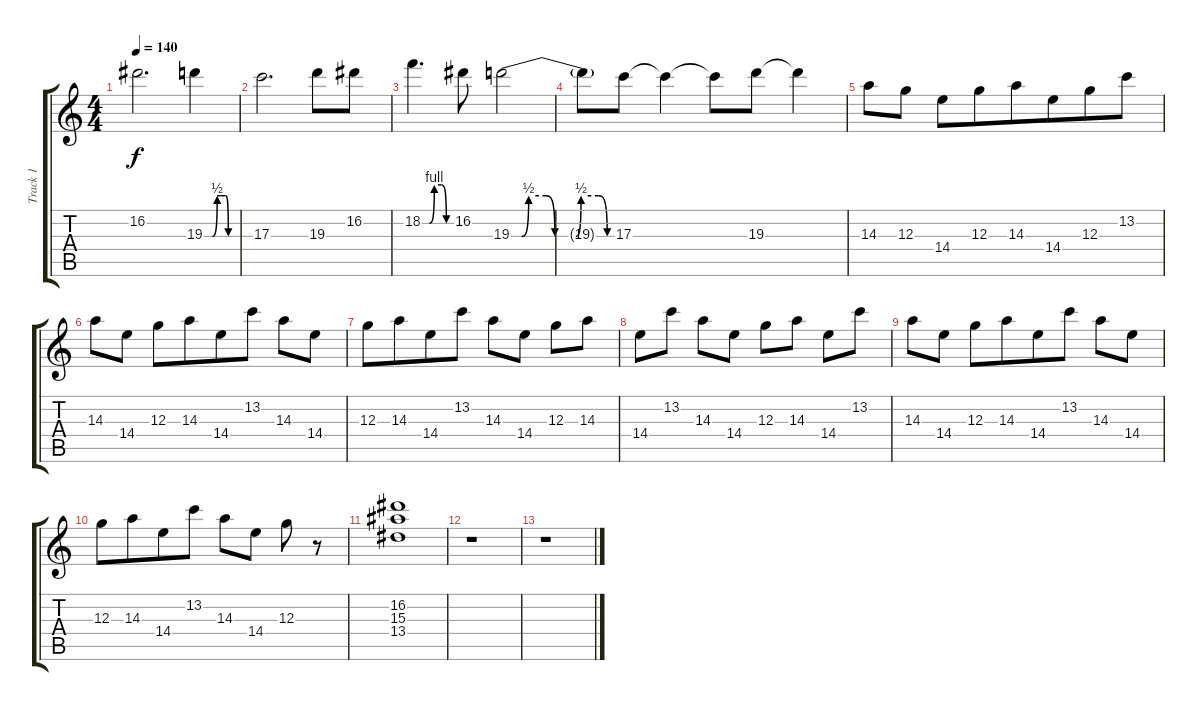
\track ("Track 1" "Track 1") {instrument acousticguitarsteel}
\staff {score tabs}
\tuning (E4 B3 G3 D3 A2 E2) {hide}
\ts (4 4)
\tempo 140
\clef g2
\ks c
16.2.2{d dy f beam merge} 19.3{be (custom 0 0 15 0 24 2 30 2 40 2 45 0 60 0)}.4 |
17.3.2{d} 19.3.8 16.2.8 |
18.2{be (custom 0 0 15 0 25 4 40 4 50 0 60 0)}.4{d} 16.2.8 19.3{be (custom 0 0 6 0 10 2 20 2 25 0 30 0 37 0 40 2 50 2 55 0 60 0)}.2 |
19.3{t}.8 17.3.8{beam merge} 17.3{t}.4 17.3{t}.8 19.3.8{beam merge} 19.3{t}.4 |
14.3.8{beam merge} 12.3.8 14.4.8 12.3.8{beam merge} 14.3.8 14.4.8{beam merge} 12.3.8{beam merge} 13.2.8 |
14.3.8 14.4.8 12.3.8 14.3.8{beam merge} 14.4.8 13.2.8 14.3.8{beam merge} 14.4.8 |
12.3.8 14.3.8{beam merge} 14.4.8 13.2.8 14.3.8 14.4.8 12.3.8 14.3.8 |
14.4.8 13.2.8 14.3.8{beam merge} 14.4.8 12.3.8{beam merge} 14.3.8 14.4.8{beam merge} 13.2.8 |
14.3.8{beam merge} 14.4.8 12.3.8 14.3.8{beam merge} 14.4.8 13.2.8 14.3.8{beam merge} 14.4.8 |
12.3.8 14.3.8{beam merge} 14.4.8 13.2.8 14.3.8 14.4.8 12.3.8 r.8 |
(16.2 15.3 13.4).1 |
r.1 |
r.1
